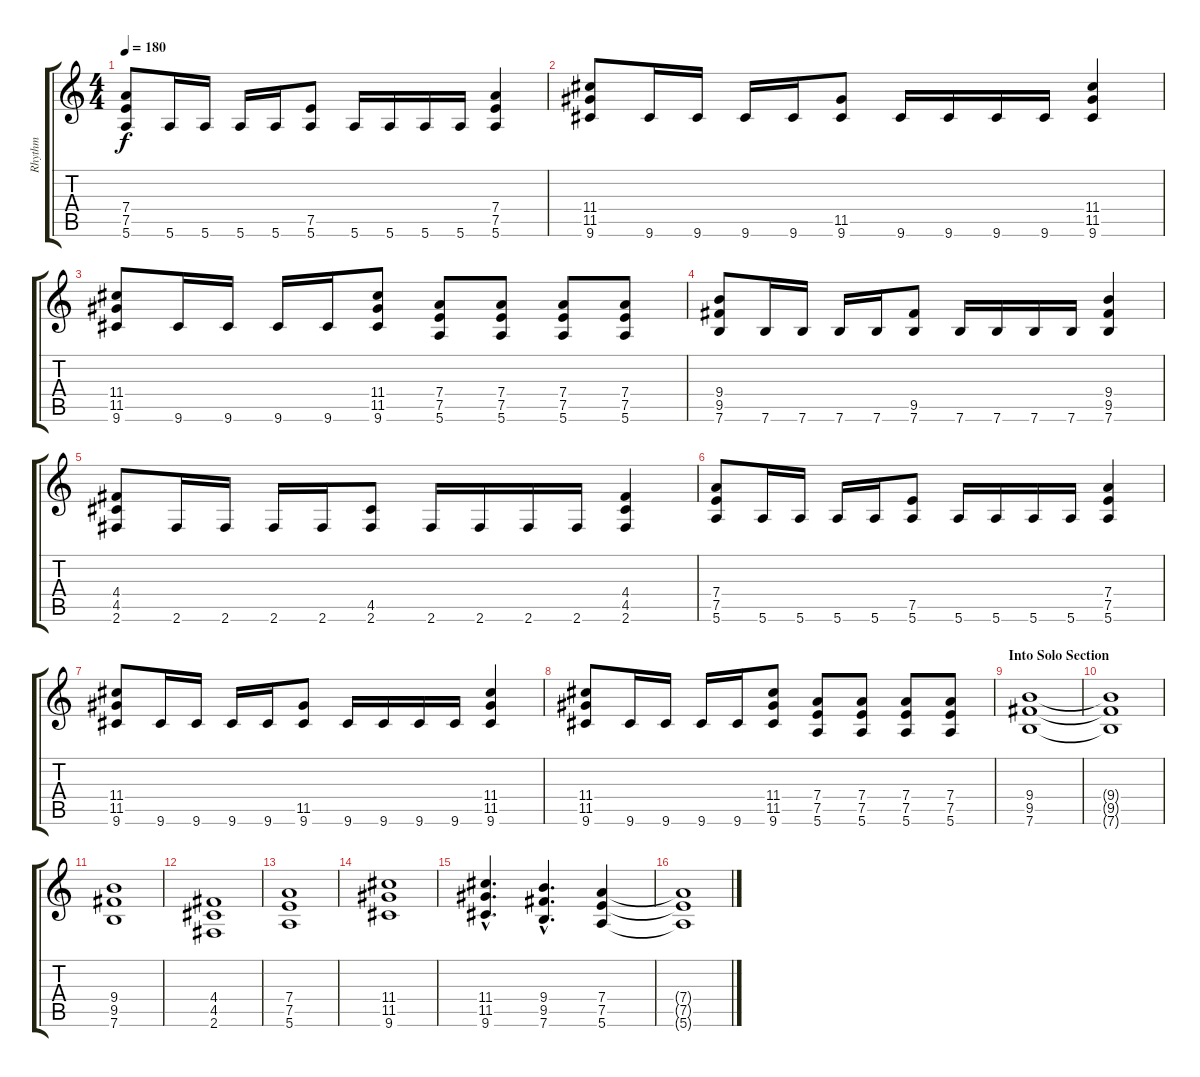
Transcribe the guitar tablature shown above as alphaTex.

\track ("Rhythm" "Rhythm") {instrument distortionguitar}
\staff {score tabs}
\tuning (E4 B3 G3 D3 A2 E2) {hide}
\ts (4 4)
\tempo 180
\clef g2
\ks c
(7.4 7.5 5.6).8{dy f} 5.6.16 5.6.16 5.6.16 5.6.16 (7.5 5.6).8 5.6.16 5.6.16 5.6.16 5.6.16 (7.4 7.5 5.6).4 |
(11.4 11.5 9.6).8 9.6.16 9.6.16 9.6.16 9.6.16 (11.5 9.6).8 9.6.16 9.6.16 9.6.16 9.6.16 (11.4 11.5 9.6).4 |
(11.4 11.5 9.6).8 9.6.16 9.6.16 9.6.16 9.6.16 (11.4 11.5 9.6).8 (7.4 7.5 5.6).8 (7.4 7.5 5.6).8 (7.4 7.5 5.6).8 (7.4 7.5 5.6).8 |
(9.4 9.5 7.6).8 7.6.16 7.6.16 7.6.16 7.6.16 (9.5 7.6).8 7.6.16 7.6.16 7.6.16 7.6.16 (9.4 9.5 7.6).4 |
(4.4 4.5 2.6).8 2.6.16 2.6.16 2.6.16 2.6.16 (4.5 2.6).8 2.6.16 2.6.16 2.6.16 2.6.16 (4.4 4.5 2.6).4 |
(7.4 7.5 5.6).8 5.6.16 5.6.16 5.6.16 5.6.16 (7.5 5.6).8 5.6.16 5.6.16 5.6.16 5.6.16 (7.4 7.5 5.6).4 |
(11.4 11.5 9.6).8 9.6.16 9.6.16 9.6.16 9.6.16 (11.5 9.6).8 9.6.16 9.6.16 9.6.16 9.6.16 (11.4 11.5 9.6).4 |
(11.4 11.5 9.6).8 9.6.16 9.6.16 9.6.16 9.6.16 (11.4 11.5 9.6).8 (7.4 7.5 5.6).8 (7.4 7.5 5.6).8 (7.4 7.5 5.6).8 (7.4 7.5 5.6).8 |
\section ("" "Into Solo Section")
(9.4 9.5 7.6).1 |
(9.4{t} 9.5{t} 7.6{t}).1 |
(9.4 9.5 7.6).1 |
(4.4 4.5 2.6).1 |
(7.4 7.5 5.6).1 |
(11.4 11.5 9.6).1 |
(11.4{hac} 11.5{hac} 9.6{hac}).4{d} (9.4{hac} 9.5{hac} 7.6{hac}).4{d} (7.4 7.5 5.6).4 |
(7.4{t} 7.5{t} 5.6{t}).1
